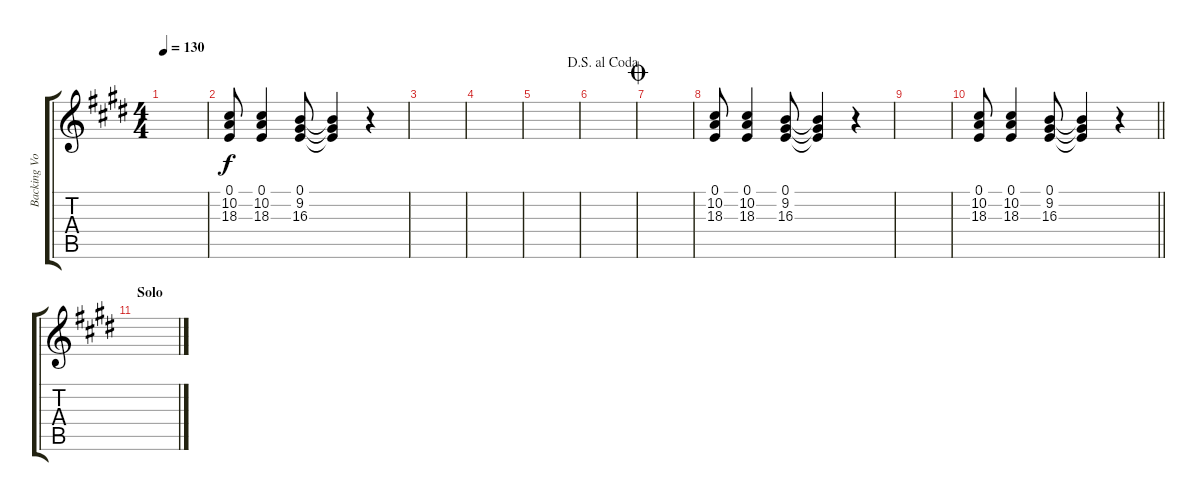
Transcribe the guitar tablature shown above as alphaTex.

\track ("Backing Vocals" "Backing Vo") {instrument lead6voice}
\staff {score tabs}
\tuning (E4 B3 G3 D3 A2 E2) {hide}
\ts (4 4)
\tempo 130
\clef g2
\ks e
|
(0.1 10.2 18.3).8 (0.1 10.2 18.3).4 (0.1 9.2 16.3).8 (0.1{t} 9.2{t} 16.3{t}).4 r.4 |
|
|
|
\jump dalsegnoalcoda
|
\jump coda
|
(0.1 10.2 18.3).8 (0.1 10.2 18.3).4 (0.1 9.2 16.3).8 (0.1{t} 9.2{t} 16.3{t}).4 r.4 |
|
\barLineRight lightlight
(0.1 10.2 18.3).8 (0.1 10.2 18.3).4 (0.1 9.2 16.3).8 (0.1{t} 9.2{t} 16.3{t}).4 r.4 |
\section ("" "Solo")
